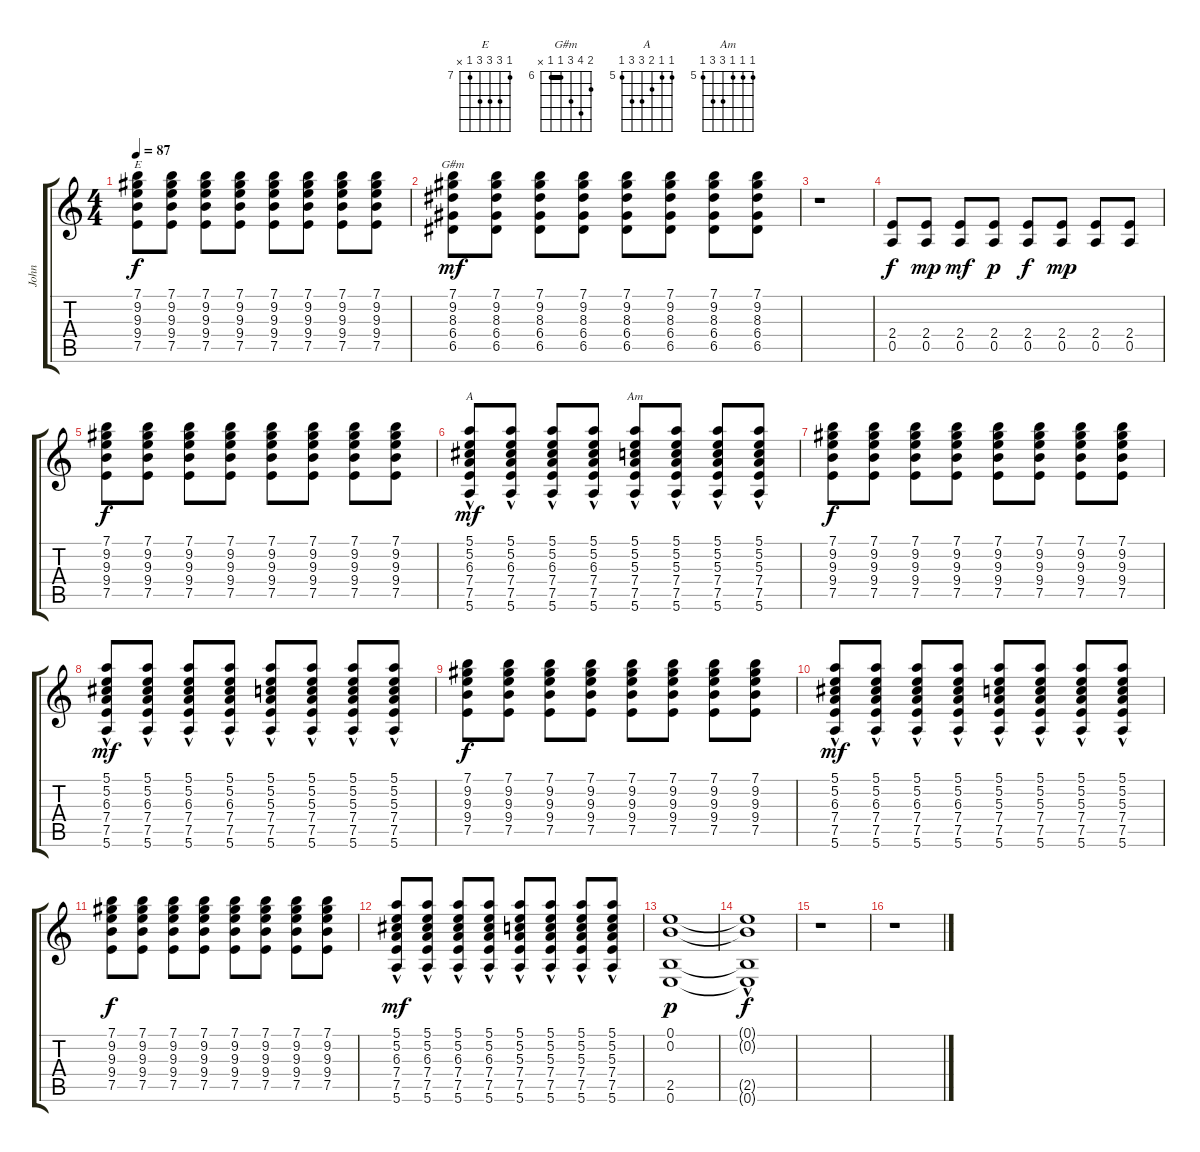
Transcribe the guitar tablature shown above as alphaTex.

\track ("John" "John") {instrument acousticguitarsteel}
\staff {score tabs}
\tuning (E4 B3 G3 D3 A2 E2) {hide}
\chord ("E" 7 9 9 9 7 x) {firstfret 7}
\chord ("G#m" 7 9 8 6 6 x) {firstfret 6 barre 6}
\chord ("A" 5 5 6 7 7 5) {firstfret 5}
\chord ("Am" 5 5 5 7 7 5) {firstfret 5}
\ts (4 4)
\tempo 87
\clef g2
\ks c
(7.1 9.2 9.3 9.4 7.5).8{ch "E" dy f} (7.1 9.2 9.3 9.4 7.5).8 (7.1 9.2 9.3 9.4 7.5).8 (7.1 9.2 9.3 9.4 7.5).8 (7.1 9.2 9.3 9.4 7.5).8 (7.1 9.2 9.3 9.4 7.5).8 (7.1 9.2 9.3 9.4 7.5).8 (7.1 9.2 9.3 9.4 7.5).8 |
(7.1 9.2 8.3 6.4 6.5).8{ch "G#m" dy mf} (7.1 9.2 8.3 6.4 6.5).8 (7.1 9.2 8.3 6.4 6.5).8 (7.1 9.2 8.3 6.4 6.5).8 (7.1 9.2 8.3 6.4 6.5).8 (7.1 9.2 8.3 6.4 6.5).8 (7.1 9.2 8.3 6.4 6.5).8 (7.1 9.2 8.3 6.4 6.5).8 |
r.1 |
(2.4 0.5).8{dy f} (2.4 0.5).8{dy mp} (2.4 0.5).8{dy mf} (2.4 0.5).8{dy p} (2.4 0.5).8{dy f} (2.4 0.5).8{dy mp} (2.4 0.5).8 (2.4 0.5).8 |
(7.1 9.2 9.3 9.4 7.5).8{dy f} (7.1 9.2 9.3 9.4 7.5).8 (7.1 9.2 9.3 9.4 7.5).8 (7.1 9.2 9.3 9.4 7.5).8 (7.1 9.2 9.3 9.4 7.5).8 (7.1 9.2 9.3 9.4 7.5).8 (7.1 9.2 9.3 9.4 7.5).8 (7.1 9.2 9.3 9.4 7.5).8 |
(5.1{hac} 5.2{hac} 6.3{hac} 7.4 7.5 5.6).8{ch "A" dy mf} (5.1{hac} 5.2{hac} 6.3{hac} 7.4 7.5 5.6).8 (5.1{hac} 5.2{hac} 6.3{hac} 7.4 7.5 5.6).8 (5.1{hac} 5.2{hac} 6.3{hac} 7.4 7.5 5.6).8 (5.1{hac} 5.2{hac} 5.3{hac} 7.4 7.5 5.6).8{ch "Am"} (5.1{hac} 5.2{hac} 5.3{hac} 7.4 7.5 5.6).8 (5.1{hac} 5.2{hac} 5.3{hac} 7.4 7.5 5.6).8 (5.1{hac} 5.2{hac} 5.3{hac} 7.4 7.5 5.6).8 |
(7.1 9.2 9.3 9.4 7.5).8{dy f} (7.1 9.2 9.3 9.4 7.5).8 (7.1 9.2 9.3 9.4 7.5).8 (7.1 9.2 9.3 9.4 7.5).8 (7.1 9.2 9.3 9.4 7.5).8 (7.1 9.2 9.3 9.4 7.5).8 (7.1 9.2 9.3 9.4 7.5).8 (7.1 9.2 9.3 9.4 7.5).8 |
(5.1{hac} 5.2{hac} 6.3{hac} 7.4 7.5 5.6).8{dy mf} (5.1{hac} 5.2{hac} 6.3{hac} 7.4 7.5 5.6).8 (5.1{hac} 5.2{hac} 6.3{hac} 7.4 7.5 5.6).8 (5.1{hac} 5.2{hac} 6.3{hac} 7.4 7.5 5.6).8 (5.1{hac} 5.2{hac} 5.3{hac} 7.4 7.5 5.6).8 (5.1{hac} 5.2{hac} 5.3{hac} 7.4 7.5 5.6).8 (5.1{hac} 5.2{hac} 5.3{hac} 7.4 7.5 5.6).8 (5.1{hac} 5.2{hac} 5.3{hac} 7.4 7.5 5.6).8 |
(7.1 9.2 9.3 9.4 7.5).8{dy f} (7.1 9.2 9.3 9.4 7.5).8 (7.1 9.2 9.3 9.4 7.5).8 (7.1 9.2 9.3 9.4 7.5).8 (7.1 9.2 9.3 9.4 7.5).8 (7.1 9.2 9.3 9.4 7.5).8 (7.1 9.2 9.3 9.4 7.5).8 (7.1 9.2 9.3 9.4 7.5).8 |
(5.1{hac} 5.2{hac} 6.3{hac} 7.4 7.5 5.6).8{dy mf} (5.1{hac} 5.2{hac} 6.3{hac} 7.4 7.5 5.6).8 (5.1{hac} 5.2{hac} 6.3{hac} 7.4 7.5 5.6).8 (5.1{hac} 5.2{hac} 6.3{hac} 7.4 7.5 5.6).8 (5.1{hac} 5.2{hac} 5.3{hac} 7.4 7.5 5.6).8 (5.1{hac} 5.2{hac} 5.3{hac} 7.4 7.5 5.6).8 (5.1{hac} 5.2{hac} 5.3{hac} 7.4 7.5 5.6).8 (5.1{hac} 5.2{hac} 5.3{hac} 7.4 7.5 5.6).8 |
(7.1 9.2 9.3 9.4 7.5).8{dy f} (7.1 9.2 9.3 9.4 7.5).8 (7.1 9.2 9.3 9.4 7.5).8 (7.1 9.2 9.3 9.4 7.5).8 (7.1 9.2 9.3 9.4 7.5).8 (7.1 9.2 9.3 9.4 7.5).8 (7.1 9.2 9.3 9.4 7.5).8 (7.1 9.2 9.3 9.4 7.5).8 |
(5.1{hac} 5.2{hac} 6.3{hac} 7.4 7.5 5.6).8{dy mf} (5.1{hac} 5.2{hac} 6.3{hac} 7.4 7.5 5.6).8 (5.1{hac} 5.2{hac} 6.3{hac} 7.4 7.5 5.6).8 (5.1{hac} 5.2{hac} 6.3{hac} 7.4 7.5 5.6).8 (5.1{hac} 5.2{hac} 5.3{hac} 7.4 7.5 5.6).8 (5.1{hac} 5.2{hac} 5.3{hac} 7.4 7.5 5.6).8 (5.1{hac} 5.2{hac} 5.3{hac} 7.4 7.5 5.6).8 (5.1{hac} 5.2{hac} 5.3{hac} 7.4 7.5 5.6).8 |
(0.1 0.2 2.5 0.6).1{dy p} |
(0.1{t} 0.2{t} 2.5{hac t} 0.6{t}).1{dy f} |
r.1 |
r.1
